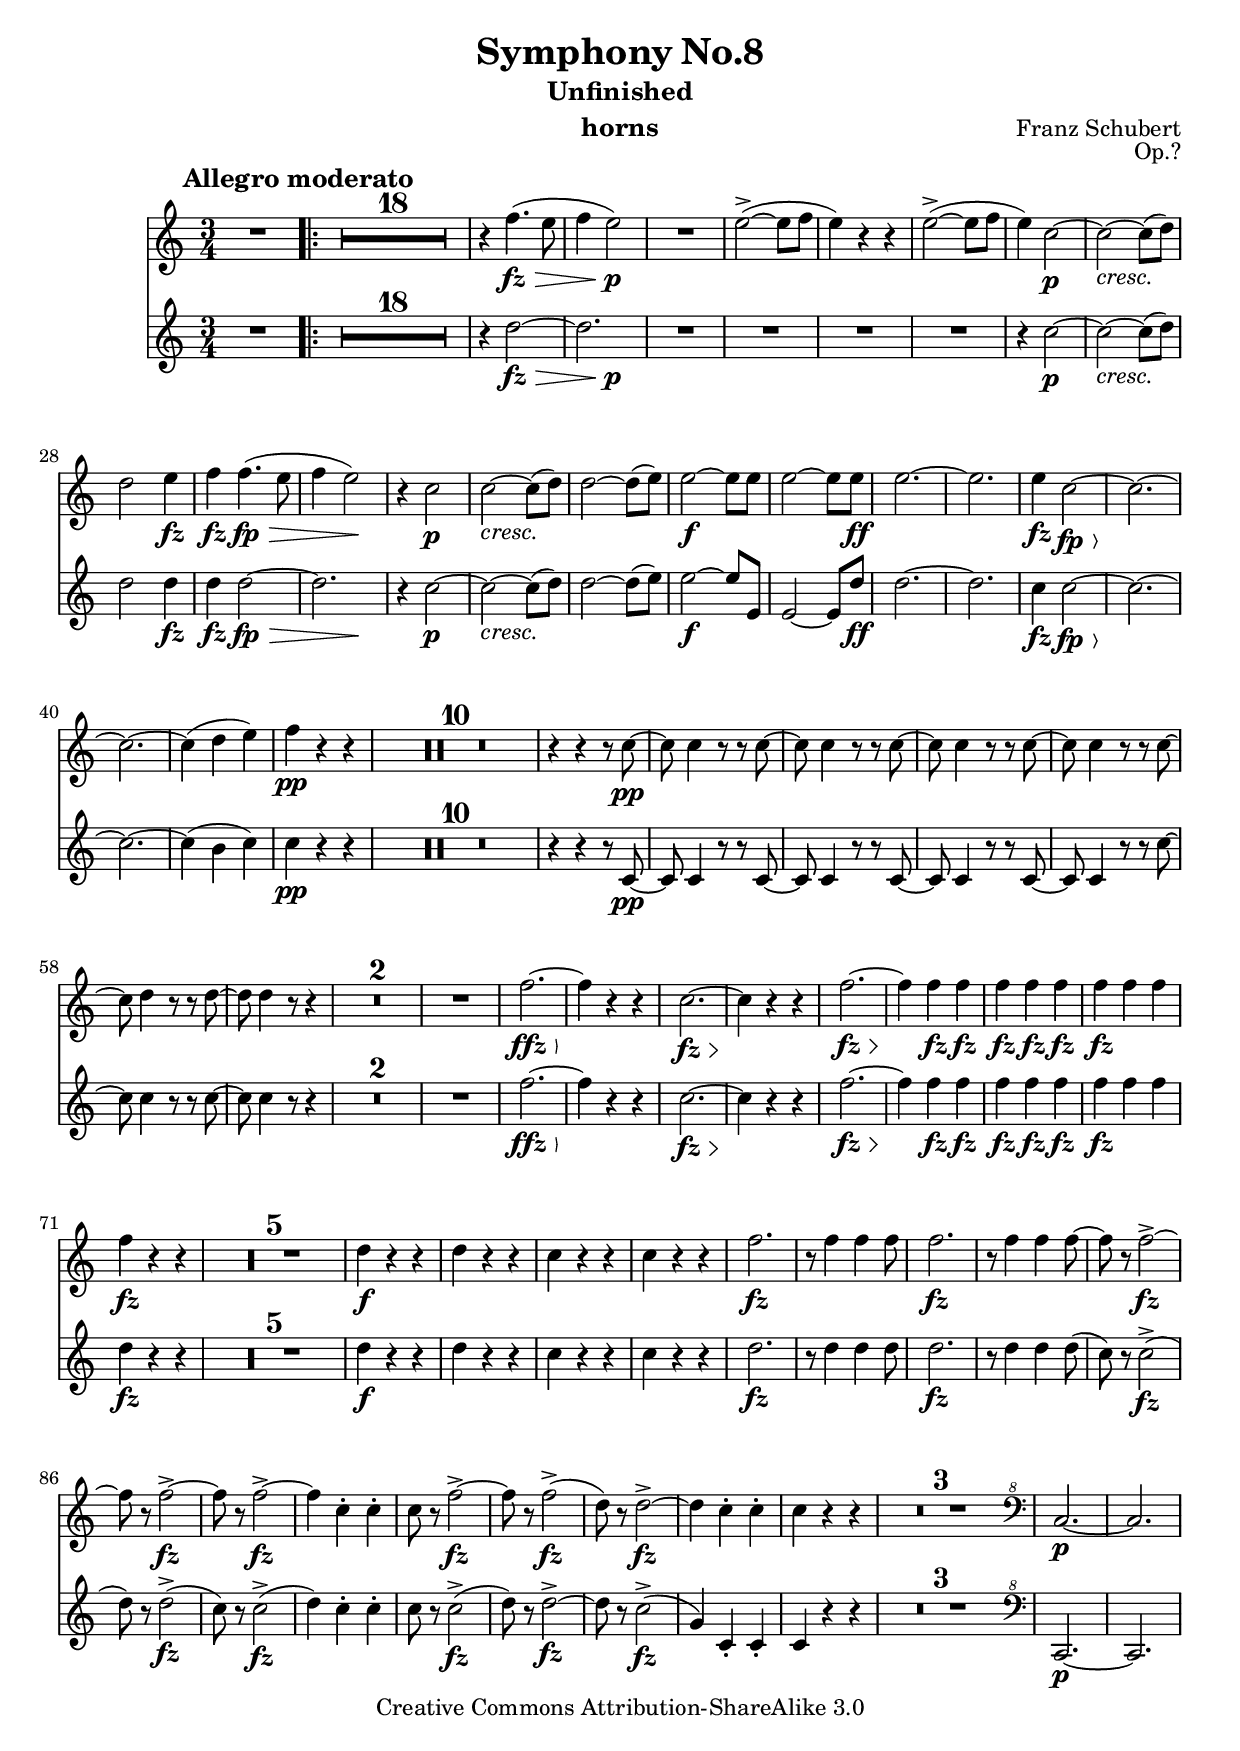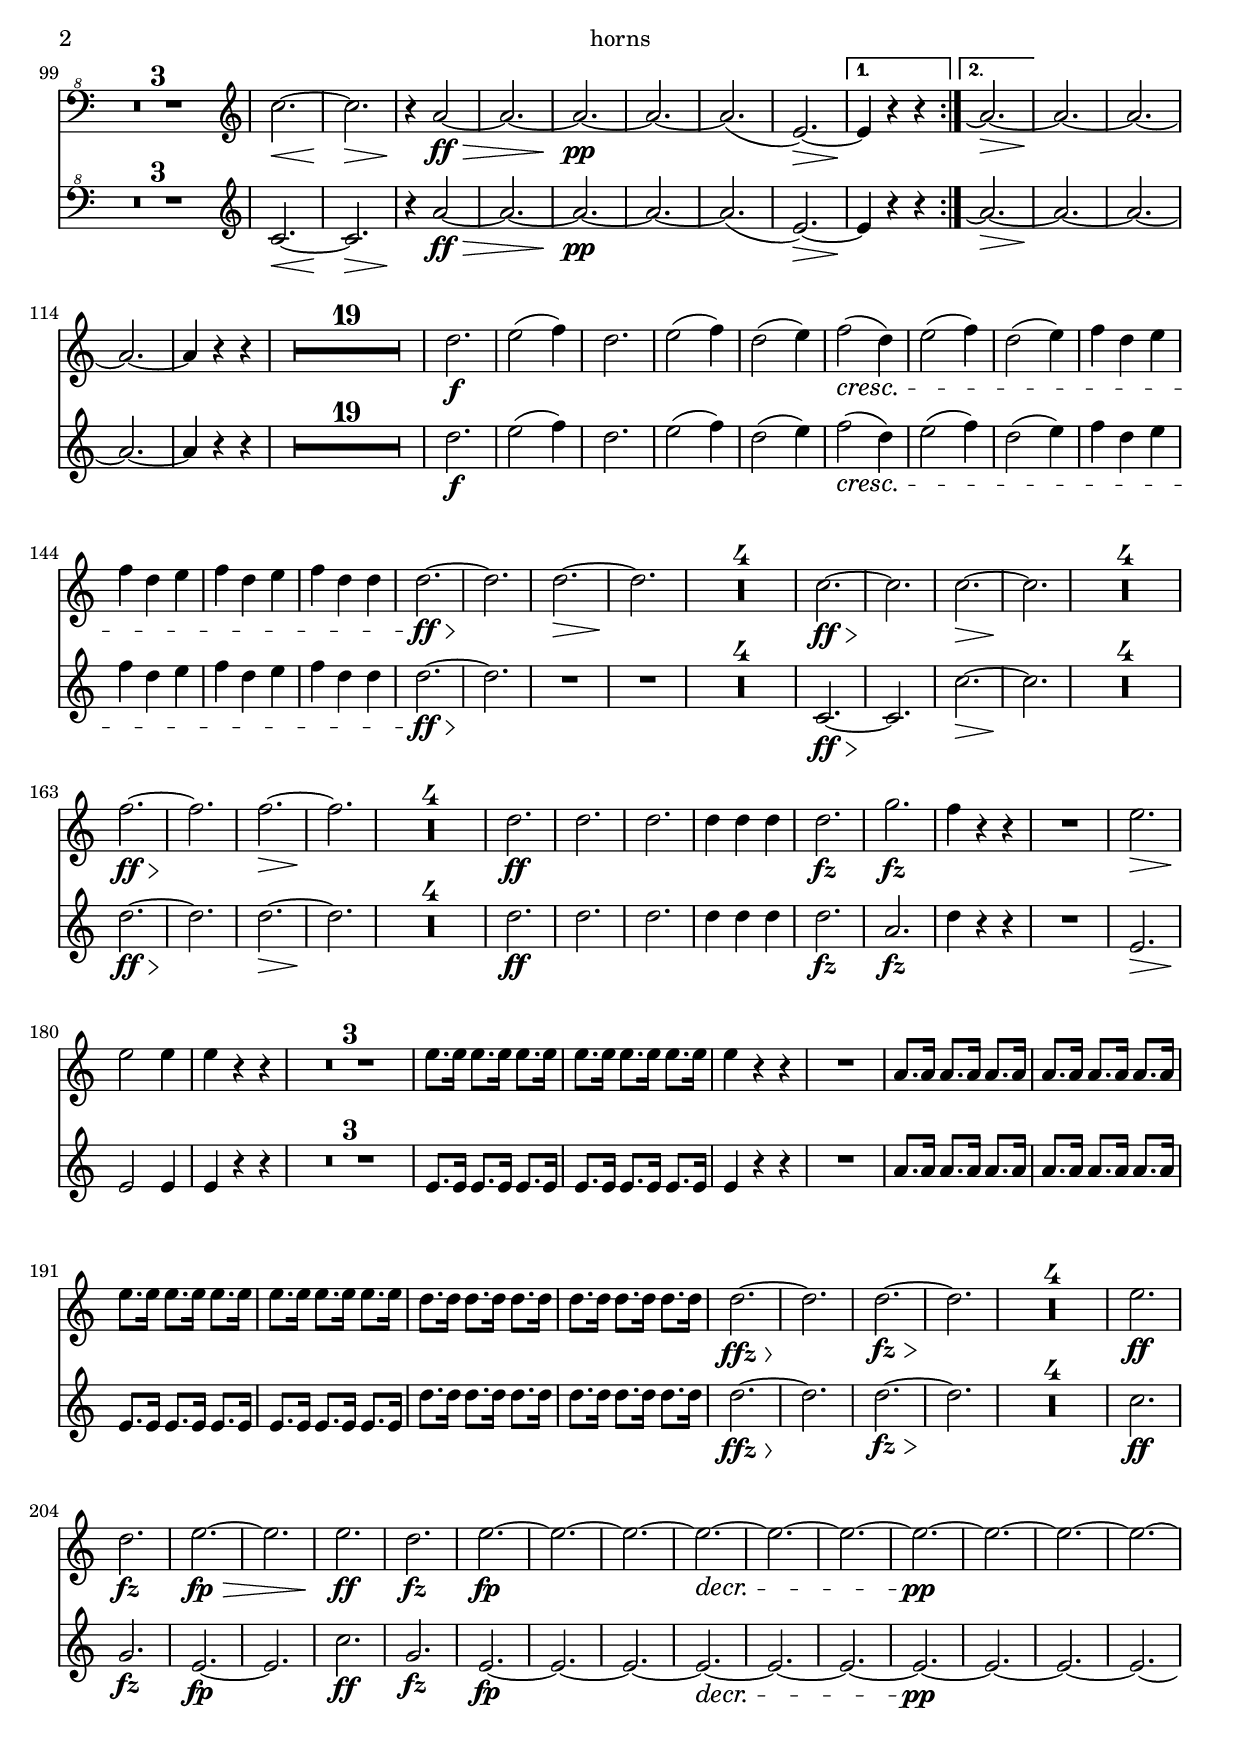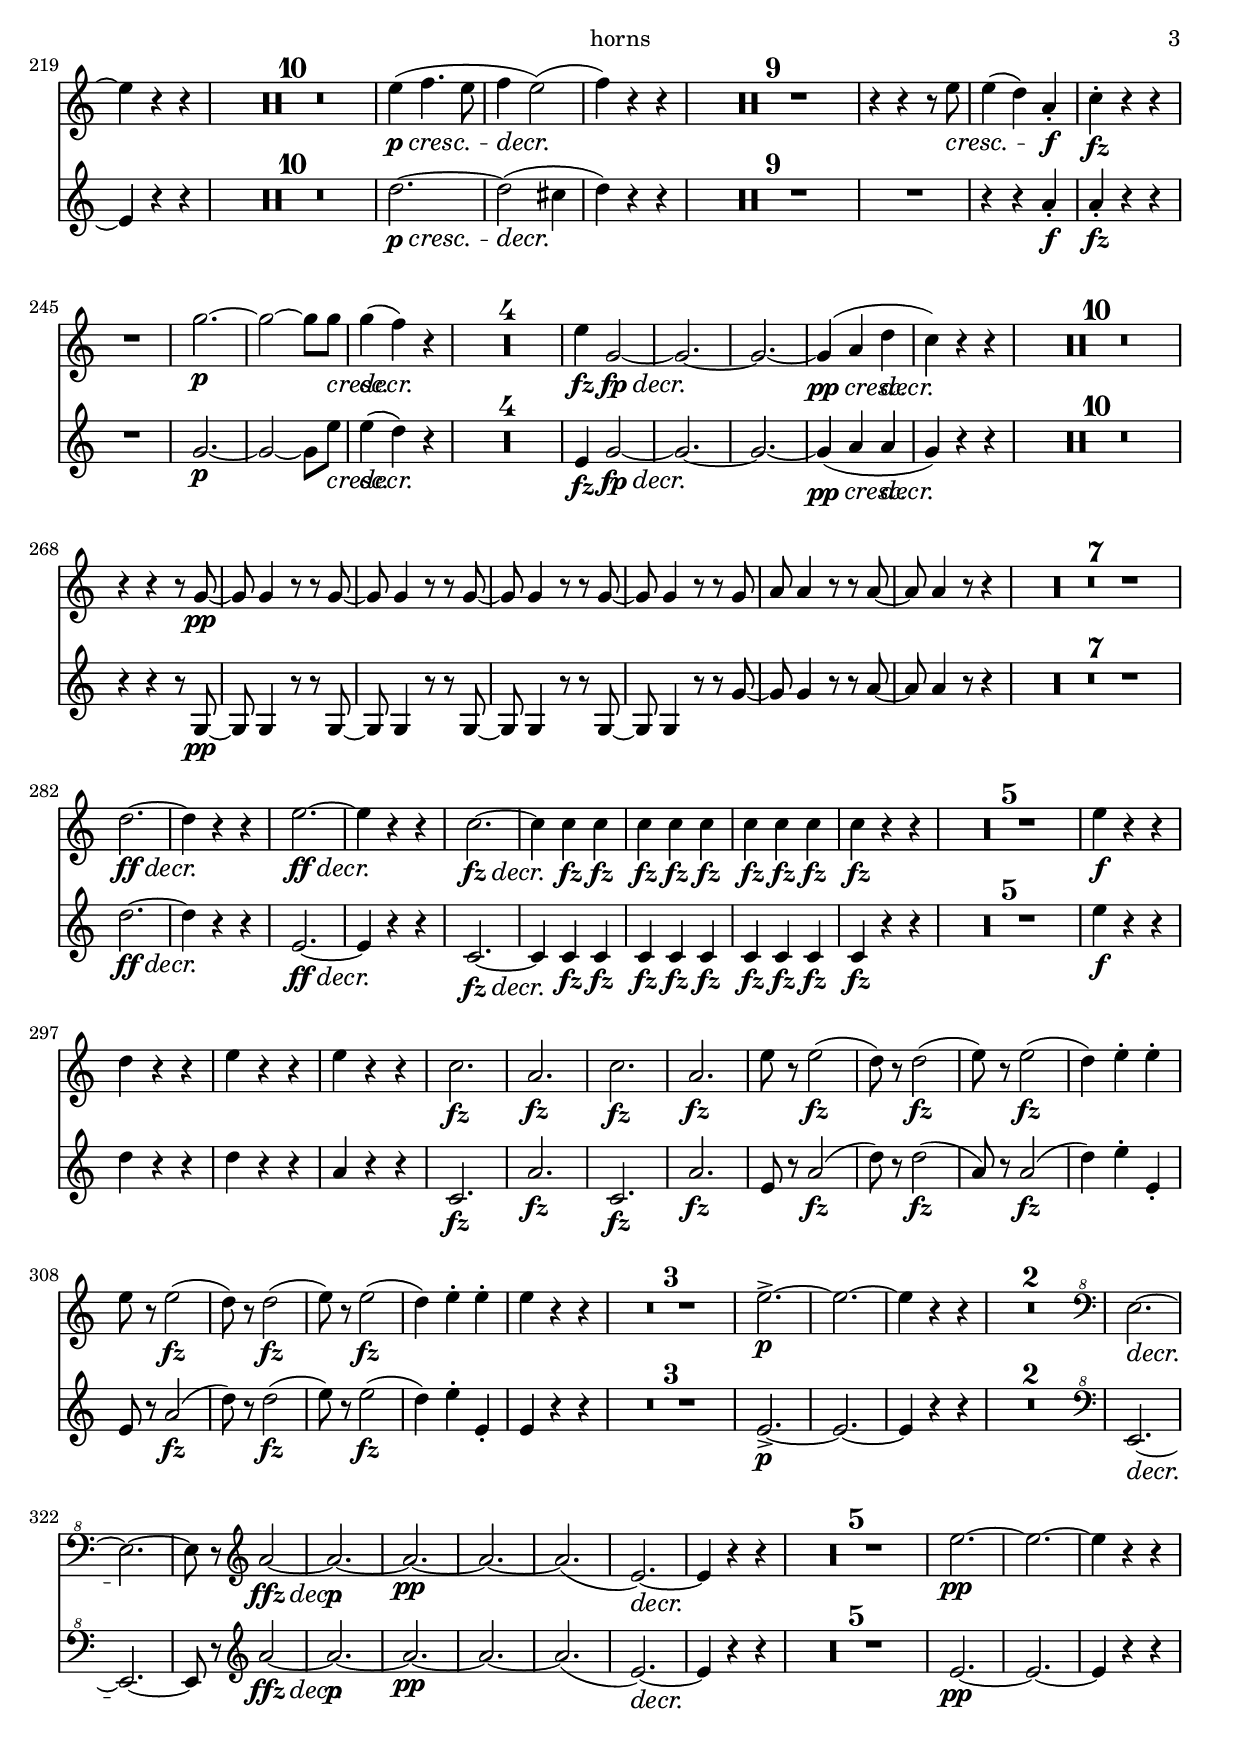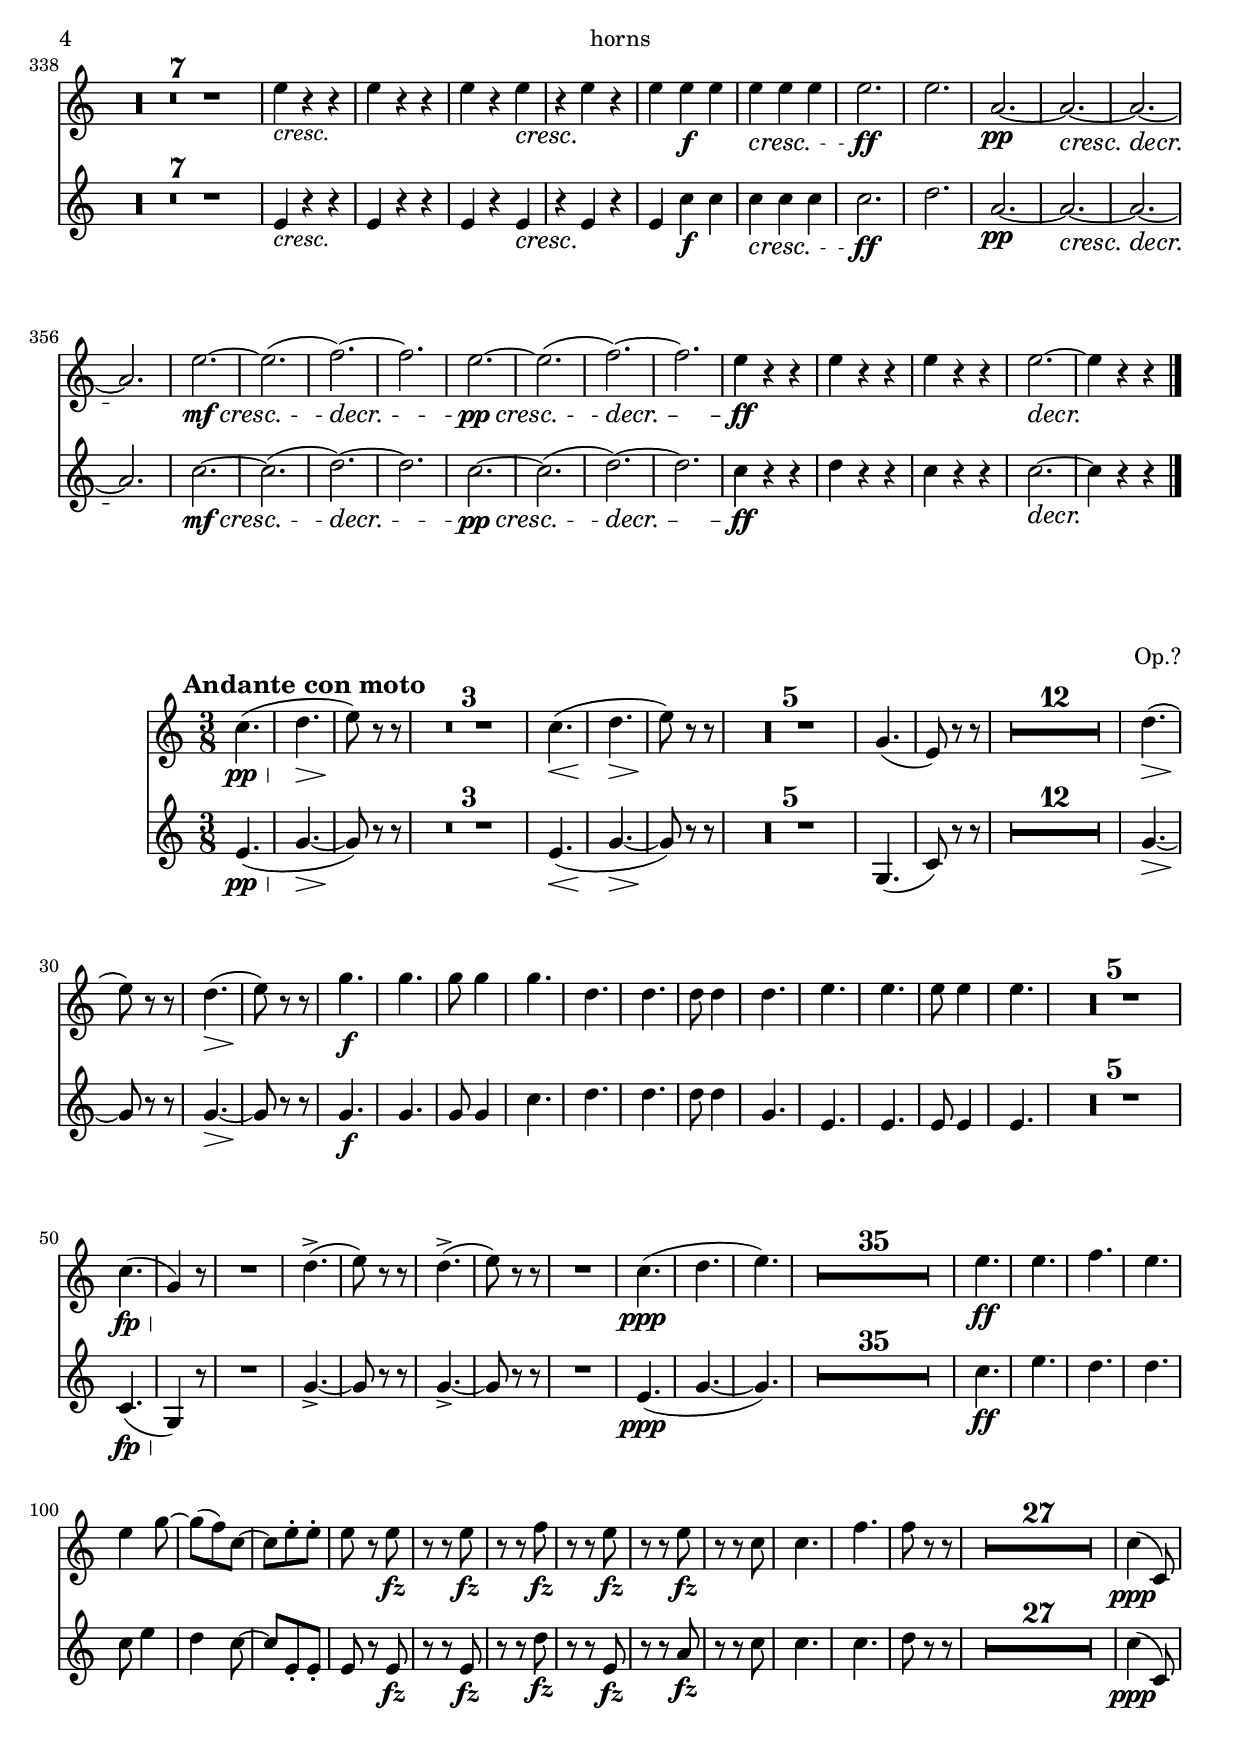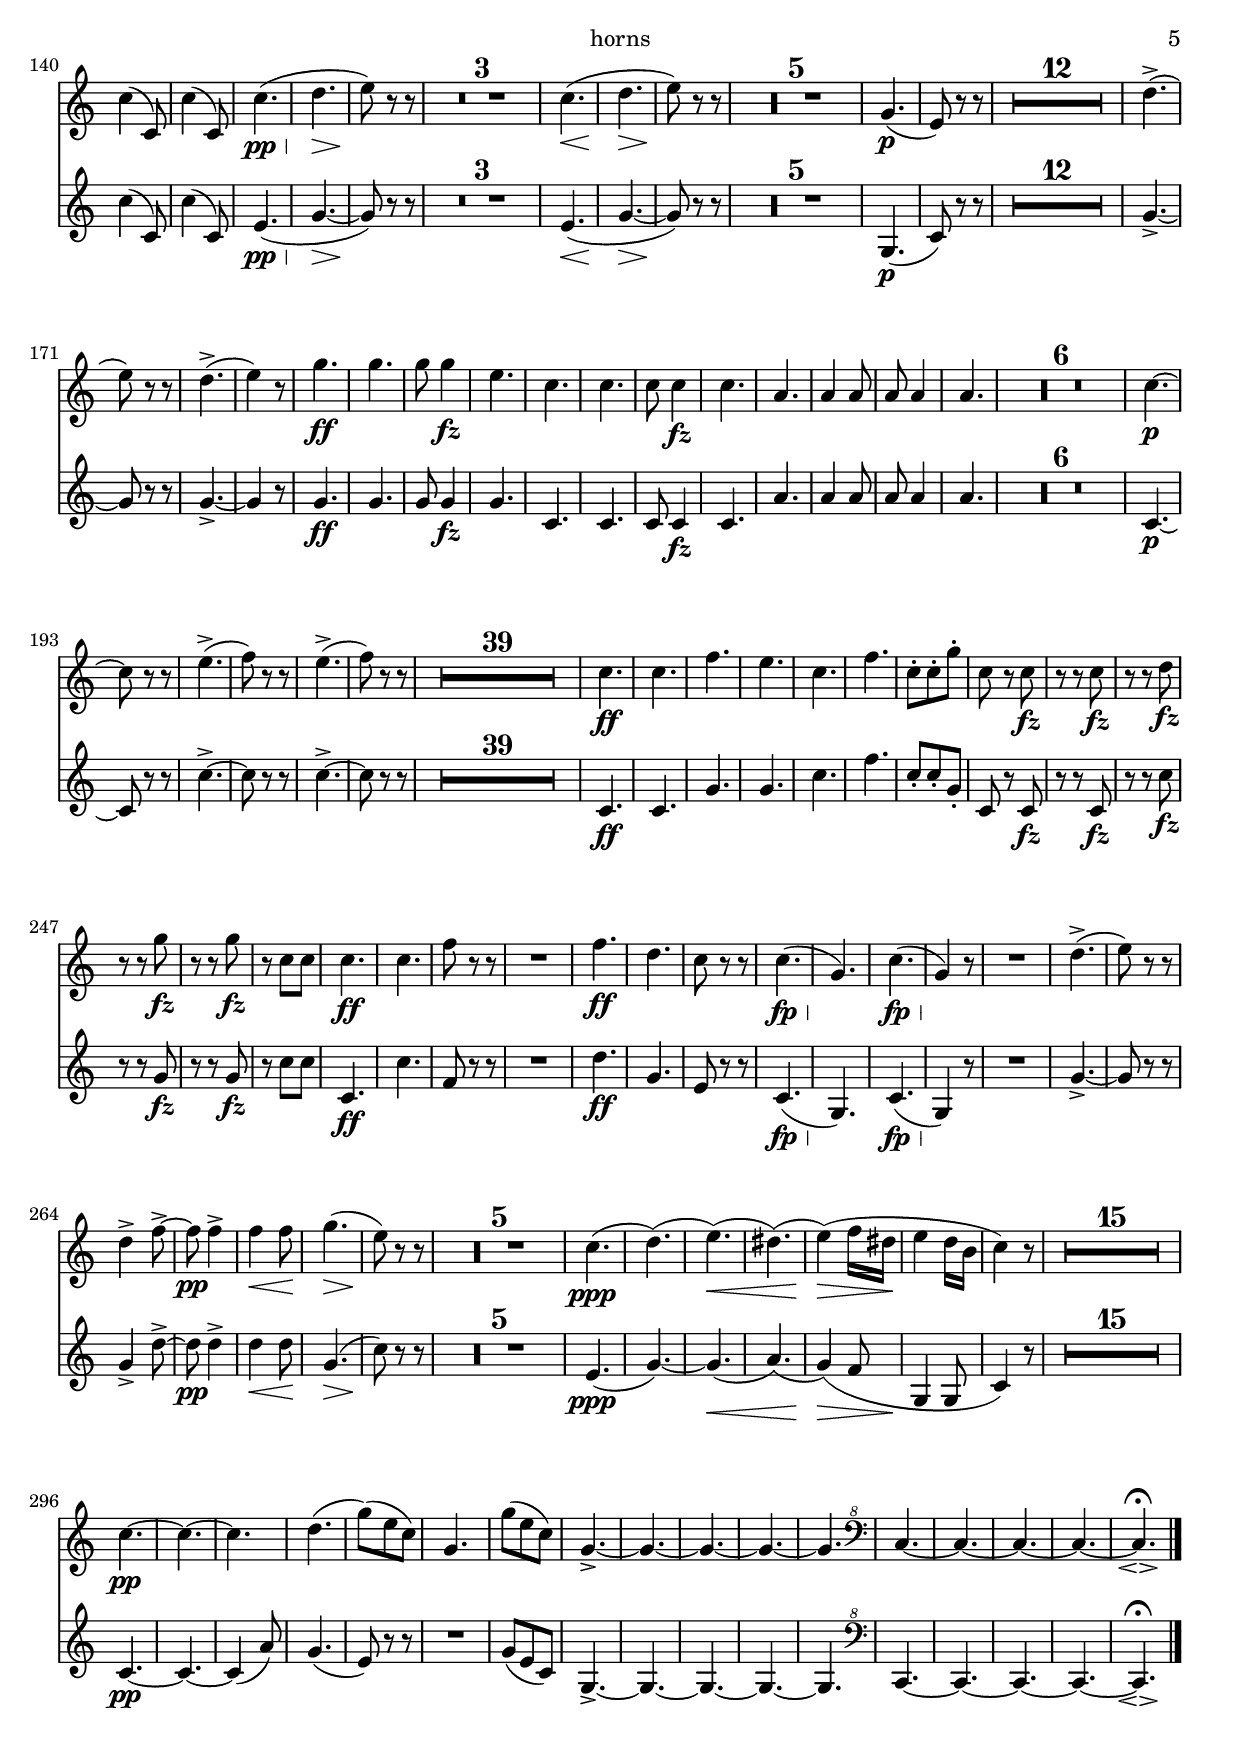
\version "2.11.39"

\include "defs.lyi"
\version "2.11.39"

\include "defs.lyi"

hornOneMvtI = \relative c''
{
  \transposition d
  R2. |
  %repeat
  R2.*18 |
  r4 f4.( \fz \> e8 |
  f4 e2) \p |
  R2. |
  e2~->( e8 f |
  e4) r4 r4 |
  e2~->( e8 f |
  e4) c2~ \p |
  c2~ _\markup{\italic cresc.} c8( d) |
  d2 e4 \fz |
  f4 \fz f4.( \fp \> e8 |
  f4 e2) \! |
  r4 c2 \p |
  c2~ _\markup{\italic cresc.} c8( d) |
  d2~ d8( e) |
  e2~\f e8 e8 |
  e2~ e8 e8\ff |
  e2.~ |
  e2. |
  e4 \fz c2~ \fp \> |
  c2.~\! |
  c2.~ |
  c4( d e) |
  f4 \pp r4 r4 |
  R2.*10 |
  r4 r4 r8 c8~ \pp |
  c8 c4 r8 r8 c8~ |
  c8 c4 r8 r8 c8~ |
  c8 c4 r8 r8 c8~ |
  c8 c4 r8 r8 c8~ |
  c8 d4 r8 r8 d8~ |
  d8 d4 r8 r4 |
  R2.*2 |
  R2. |

  f2.~\ffz \> |
  f4 \! r4 r4 |
  c2.~ \fz \> |
  c4 \! r4 r4 |
  f2.~ \fz \> |
  f4 \! f4 \fz f4 \fz |
  f4 \fz f4 \fz f4 \fz |
  f4 \fz f4 f4 |
  f4 \fz r4 r4 |
  R2.*5 |
  d4 \f r4 r4 |
  d4 r4 r4 |
  c4 r4 r4 |
  c4 r4 r4 |
  f2. \fz |
  r8 f4 f4 f8 |
  f2. \fz |
  r8 f4 f4 f8~ |
  f8 r8 f2~-> \fz |
  f8 r8 f2~-> \fz |
  f8 r8 f2~-> \fz |
  f4 c-. c-. |
  c8 r8 f2~-> \fz |
  f8 r8 f2(-> \fz |
  d8) r8 d2~-> \fz |
  d4 c4-. c4-. |
  c4 r4 r4 |
  R2.*3 |
  \clef "bass^8" c,2.~ \p |
  c2. |
  R2.*3 |
  \clef treble c'2.~ \< |
  c2. \> |
  r4 \! a2~ \ff \> |
  a2.~ |
  a2.~ \pp |
  a2.~ |
  a2.( |
  e2.~)\> |
  %first ending
  e4 \! r4 r4 |
  %second ending
  a2.~\repeatTie \> |
  a2.~ \! |
  a2.~ |
  a2.~ |
  a4 r4 r4 |
  R2.*19

  d2.\f |
  e2( f4) |
  d2. |
  e2( f4) |
  d2( e4) |
  \setTextCresc
  f2(\< d4) |
  e2( f4) |
  d2( e4) |
  f4 d e |
  f4 d e |
  f4 d e |
  f4 d d |
  d2.~\ff\> | d2.\! |
  d2.~\> | d2.\! |
  R2.*4 |
  c2.~\ff\> | c2.\! |
  c2.~\> | c2.\! |
  R2.*4 |
  f2.~\ff\> | f2.\! |
  f2.~\> | f2.\! |
  R2.*4 |
  d2.\ff |
  d2. |
  d2. |
  d4 d d |
  d2.\fz |
  g\fz |
  f4 r r |
  R2. |
  e2.\> |
  e2\! e4 |
  e r r |

  R2.*3 |
  \repeat unfold 6 {e8. e16} |
  e4 r r |
  R2. |
  \repeat unfold 6 {a,8. a16} |
  \repeat unfold 6 {e'8. e16} |
  \repeat unfold 6 {d8. d16} |
  d2.~\ffz\> | d2.\! |
  d2.~\fz\> | d2.\! |
  R2.*4 |
  e2.\ff |
  d2.\fz |
  e2.~\fp\> | e2. |
  e2.\ff |
  d2.\fz |
  e2.~\fp |
  \setTextDecr
  e2.~ | e~ | e~\> | e~ | e~ | e~\pp | e~ | e~ | e~ | e4 r r |
  R2.*10 |
  e4(\p\< f4. e8 |
  f4\> e2)(\! |
  f4) r r |
  R2.*9 |
  \setTextCresc
  r4 r r8 e8\< |
  e4( d) a-.\f |
  c-.\fz r r |
  R2. |
  g'2.~\p | g2~ g8 g\< | g4(\> f)\! r |
  R2.*4 |
  e4\fz g,2~\fp\> |
  g2.~\! |
  g~ |
  g4(\pp\< a d\> |
  c4)\! r r |
  R2.*10 |
  r4 r r8 g8~\pp |
  g g4 r8 r g~ |
  g g4 r8 r g~ |
  g g4 r8 r g~ |
  g g4 r8 r g~ |
  a a4 r8 r a~ |
  a a4 r8 r4 |
  R2.*7 |
  d2.~\ff\> | d4\! r r |
  e2.~\ff\> | e4\! r r |
  c2.~\fz\> | c4\! c\fz c\fz |
  c\fz c\fz c\fz |
  c\fz c\fz c\fz |
  c\fz r r |
  R2.*5 |
  e4\f r r |
  d r r|
  e r r |
  e r r |
  c2.\fz | a\fz |
  c\fz | a\fz |
  e'8 r e2(\fz |
  d8) r d2(\fz |
  e8) r e2(\fz |
  d4) e-. e-. |
  e8 r e2(\fz |
  d8) r d2(\fz |
  e8) r e2(\fz |
  d4) e-. e-. |
  e r r |
  R2.*3 |
  e2.~->\p | e~ | e4 r r |
  R2.*2 |
  \clef "bass^8" |
  e,2.~\> | e~\! |
  e8 r \clef treble a2~\ffz\> |
  a2.~\p | a~\pp |
  a~ | a( | e~)\> | e4\! r r |
  R2.*5 |
  e'2.~\pp | e~ | e4 r r |
  R2.*7 |
  e4_\mcresc r r |
  e r r |
  e r e\< |
  r e\! r |
  e e\f e |
  e\< e e |
  e2.\ff |
  e |
  a,2.~\pp | a~\< | a~\> | a\! |
  e'~\mf\< | e( | f~)\> | f |
  e~\pp\< | e( | f~)\> | f |
  e4\ff r r |
  e r r |
  e r r |
  e2.~\> |
  e4\! r r |
} 


hornTwoMvtI = \relative c''
{
  \transposition d
  R2. |
  %repeat
  R2.*18 |
  r4 d2~\fz\> |
  << d2. {s4 s2\p} >> |
  R2.*4 |
  r4 c2~\p |
  c2~_\mcresc c8( d) |
  d2 d4\fz |
  d\fz d2~\fp\> |
  << d2. {s4 s2\!} >> |
  r4 c2~\p |
  c2~_\mcresc c8( d) |
  d2~ d8( e) |
  e2~\f e8 e, |
  e2~ e8 d'\ff |
  d2.~ |
  d |
  c4\fz c2~\fp\> |
  c2.~\! |
  c~ |
  c4( b c) |
  c4\pp r r |
  R2.*10 |
  r4 r r8 c,~\pp |
  \repeat unfold 3 {c c4 r8 r c~ |} |
  c8 c4 r8 r c'~ |
  c8 c4 r8 r c~ |
  c c4 r8 r4 |
  R2.*3 |
  f2.~\ffz\> | f4\! r r |
  c2.~\fz\> | c4\! r r |
  f2.~\fz\> |
  f4\! \repeat unfold 6 {f\fz} f f |
  d\fz r4 r |
  R2.*5 |
  d4\f r r |
  d r r |
  c r r |
  c r r |
  d2.\fz |
  r8 d4 d d8 |
  d2.\fz |
  r8 d4 d d8( |
  c8) r c2(->\fz |
  d8) r d2(->\fz |
  c8) r c2(->\fz |
  d4) c-. c-. |
  c8 r c2(->\fz |
  d8) r d2~->\fz |
  d8 r c2(->\fz |
  g4) c,-. c-. |
  c4 r r |
  R2.*3 |
  \clef "bass^8"
  c,2.~\p |
  c |
  R2.*3 |
  \clef treble
  c'2.~\< |
  c\> |
  r4\! a'2~\ff\> |
  a2.~ | a~\pp | a~ | a( |
  e~)\> |
  %first ending
  e4\! r r |
  %second ending
  a2.~\>\repeatTie | a~\! | a~ | a~ | a4 r r |
  R2.*19 |
  d2.\f |
  e2( f4) |
  d2. |
  e2( f4) |
  d2( e4) |
  \setTextCresc
  f2(\< d4) |
  e2( f4) |
  d2( e4) |
  f4 d e |
  f4 d e |
  f4 d e |
  f4 d d |
  d2.~\ff\> | d2.\! |
  R2.*6 |
  c,2.~\ff\> | c2.\! |
  c'2.~\> | c2.\! |
  R2.*4 |
  d2.~\ff\> | d2.\! |
  d2.~\> | d2.\! |
  R2.*4 |
  d2.\ff | d | d |
  d4 d d |
  d2.\fz |
  a\fz |
  d4 r r |
  R2. |
  e,2.\> |
  e2\! e4 |
  e4 r r |
  R2.*3 |
  \repeat unfold 6 {e8. e16} |
  e4 r r |
  R2. |
  \repeat unfold 6 {a8. a16} |
  \repeat unfold 6 {e8. e16} |
  \repeat unfold 6 {d'8. d16} |
  d2.~\ffz\> | d2.\! |
  d2.~\fz\> | d2.\! |
  R2.*4 |
  c2.\ff |
  g\fz |
  e2.~\fp | e |
  c'2.\ff |
  g\fz |
  e2.~\fp | e~ | e~ |
  \setTextDecr
  e~\> | e~ | e~ |
  e~\pp | e~ | e~ | e~ | e4 r r |
  R2.*10 |
  d'2.~\p\< | d2(\> cis4\! |
  d4) r r |
  R2.*10 |
  r4 r a-.\f |
  a-.\fz r r |
  R2. |
  g2.~\p |
  g2~ g8 e'\< |
  e4(\> d)\! r |
  R2.*4 |
  e,4\fz g2~\fp\> |
  g2.~\! |
  g2.~ |
  g4(\pp\< a a\> |
  g)\! r r |
  R2.*10 |
  r4 r r8 g,~\pp |
  \repeat unfold 3 {g g4 r8 r g~ |}
  g g4 r8 r g'~ |
  g g4 r8 r a~ |
  a a4 r8 r4 |
  R2.*7 |
  d2.~\ff\> | d4\! r r |
  e,2.~\ff\> | e4\! r r |
  c2.~\fz\> | c4\! \repeat unfold 8 {c\fz} |
  c\fz r r |
  R2.*5 |
  e'4\f r r |
  d r r |
  d r r |
  a r r |
  c,2.\fz |
  a'\fz |
  c,\fz |
  a'\fz |
  e8 r a2(\fz |
  d8) r d2(\fz |
  a8) r a2(\fz |
  d4) e-. e,-. |
  e8 r a2(\fz |
  d8) r d2(\fz |
  e8) r e2(\fz |
  d4) e-. e,-. |
  e4 r r |
  R2.*3 |
  e2.~->\p | e~ | e4 r r |
  R2.*2 |
  \clef "bass^8"
  e,2.~\> | e~\! |
  e8 r \clef treble a'2~\ffz\> |
  a2.~\p | a~\pp |
  a~ | a( | e~)\> | e4\! r r |
  R2.*5 |
  e2.~\pp | e~ | e4 r r |
  R2.*7 |
  e4_\mcresc r r |
  e r r |
  e r e\< |
  r e\! r |
  e c'\f c |
  c\< c c |
  c2.\ff |
  d |
  a2.~\pp | a~\< | a~\> | a\! |
  c~\mf\< | c( | d~)\> | d |
  c~\pp\< | c( | d~)\> | d |
  c4\ff r r |
  d r r |
  c r r |
  c2.~\> |
  c4\! r r |
}


hornOneMvtII = \relative c''
{
  \transposition e
  c4.(\pp\< | d\> | e8)\! r r |
  R4.*3 |
  c4.(\< | d\> | e8)\! r r |
  R4.*5 |
  g,4.( | e8) r r |
  R4.*12 |
  \repeat unfold 2 {d'4.(\> | e8)\! r r |}
  g4.\f |
  g |
  g8 g4 |
  g4. |
  d |
  d |
  d8 d4 |
  d4. |
  e |
  e |
  e8 e4 |
  e4. |
  R4.*5 |
  c4.(\fp\> |
  g4)\! r8 |
  R4. |
  \repeat unfold 2 {d'4.(-> | e8) r r |}
  R4. |
  c4.(\ppp | d | e) |
  R4.*35 |
  e4.\ff | e | f | e |
  e4 g8~ |
  g( f) c~ |
  c e-. e-. |
  e r e\fz |
  r r e\fz |
  r r f\fz |
  r r e\fz |
  r r e\fz |
  r r c |
  c4. | f |
  f8 r r |
  R4.*27 |
  c4(\ppp c,8) |
  c'4( c,8) |
  c'4( c,8) |
  c'4.(\pp\< | d\> | e8)\! r r |
  R4.*3 |
  c4.(\< | d\> | e8)\! r r |
  R4.*5 |
  g,4.(\p | e8) r r |
  R4.*12 |
  d'4.(-> | e8) r r |
  d4.(-> | e4) r8 |
  g4.\ff | g |
  g8 g4\fz |
  e4. |
  c |
  c |
  c8 c4\fz |
  c4. |
  a |
  a4 a8 |
  a8 a4 |
  a4. |
  R4.*6 |
  c4.~\p | c8 r r |
  \repeat unfold 2 {e4.(-> | f8) r r |}
  R4.*39 |
  c4.\ff | c | f | e | c | f |
  c8-. c-. g'-. |
  c, r c\fz |
  r r c\fz |
  r r d\fz |
  r r g\fz |
  r r g\fz |
  r c, c |
  c4.\ff | c |
  f8 r r |
  R4. |
  f4.\ff | d |
  c8 r r |
  c4.(\fp\> | g)\! |
  c4.(\fp\> | g4)\! r8 |
  R4. |
  d'4.(-> | e8) r r |
  d4-> f8~-> |
  f\pp f4-> |
  f4\< f8 |
  g4.(\> |
  e8)\! r r |
  R4.*5 |
  c4.(\ppp | d)( | e)(\< | dis)( |
  e4)(\> f16 dis |
  e4\! d16 b |
  c4) r8 |
  R4.*15 |
  c4.~\pp | c~ | c |
  d4.( |
  g8)( e c) |
  g4. |
  g'8( e c) |
  g4.~-> | g~ | g~ | g~ | g |
  \clef "bass^8"
  c,4.~ | c~ | c~ | c~ | c\fermata\espressivo |
}


hornTwoMvtII = \relative c'
{
  \transposition e
  e4.(\pp\< | g~\> | g8)\! r r |
  R4.*3 |
  e4.(\< | g~\> | g8)\! r r |
  R4.*5 |
  g,4.( | c8) r r |
  R4.*12 |
  \repeat unfold 2 {g'4.~\> | g8\! r r |}
  g4.\f |
  g |
  g8 g4 |
  c4. |
  d |
  d |
  d8 d4 |
  g,4. |
  e |
  e |
  e8 e4 |
  e4. |
  R4.*5 |
  c4.(\fp\> |
  g4)\! r8 |
  R4. |
  \repeat unfold 2 {g'4.~-> | g8 r r |}
  R4. |
  e4.(\ppp | g~ | g) |
  R4.*35 |
  c4.\ff | e | d | d |
  c8 e4 |
  d4 c8~ |
  c e,-. e-. |
  e r e\fz |
  r r e\fz |
  r r d'\fz |
  r r e,\fz |
  r r a\fz |
  r r c |
  c4. | c |
  d8 r r |
  R4.*27 |
  c4(\ppp c,8) |
  c'4( c,8) |
  c'4( c,8) |
  e4.(\pp\< | g~\> | g8)\! r r |
  R4.*3 |
  e4.(\< | g~\> | g8)\! r r |
  R4.*5 |
  g,4.(\p | c8) r r |
  R4.*12 |
  g'4.~-> | g8 r r |
  g4.~-> | g4 r8 |
  g4.\ff | g |
  g8 g4\fz |
  g4. |
  c, |
  c |
  c8 c4\fz |
  c4. |
  a' |
  a4 a8 |
  a8 a4 |
  a4. |
  R4.*6 |
  c,4.~\p | c8 r r |
  \repeat unfold 2 {c'4.~-> | c8 r r |}
  R4.*39 |
  c,4.\ff | c | g' | g | c | f |
  c8-. c-. g-. |
  c, r c\fz |
  r r c\fz |
  r r c'\fz |
  r r g\fz |
  r r g\fz |
  r c c |
  c,4.\ff | c' |
  f,8 r r |
  R4. |
  d'4.\ff | g, |
  e8 r r |
  c4.(\fp\> | g)\! |
  c4.(\fp\> | g4)\! r8 |
  R4. |
  g'4.~-> | g8 r r |
  g4-> d'8~-> |
  d\pp d4-> |
  d4\< d8 |
  g,4.(\> |
  c8)\! r r |
  R4.*5 |
  e,4.(\ppp | g~) | g(\< | a)( |
  g4)(\> f8 |
  g,4\! g8 |
  c4) r8 |
  R4.*15 |
  c4.~\pp | c~ | c4( a'8) |
  g4.( |
  e8) r r |
  R4. |
  g8( e c) |
  g4.~-> | g~ | g~ | g~ | g |
  \clef "bass^8"
  c,4.~ | c~ | c~ | c~ | c\fermata\espressivo |
}



\paper
{
  ragged-last-bottom = ##f
}

instrument = "horns"

\book
{
  \include "header.lyi"
  \score
  {
    <<
      \new Staff
      {
        \set Score.skipBars = ##t
        << \hornOneMvtI \outlineMvtI >>
      }
      \new Staff
      {
        \set Score.skipBars = ##t
        \hornTwoMvtI
      }
    >>
  }
  \score
  {
    <<
      \new Staff
      {
        \set Score.skipBars = ##t
        << \hornOneMvtII \outlineMvtII >>
      }
      \new Staff
      {
        \set Score.skipBars = ##t
        \hornTwoMvtII
      }
    >>
  }
}

